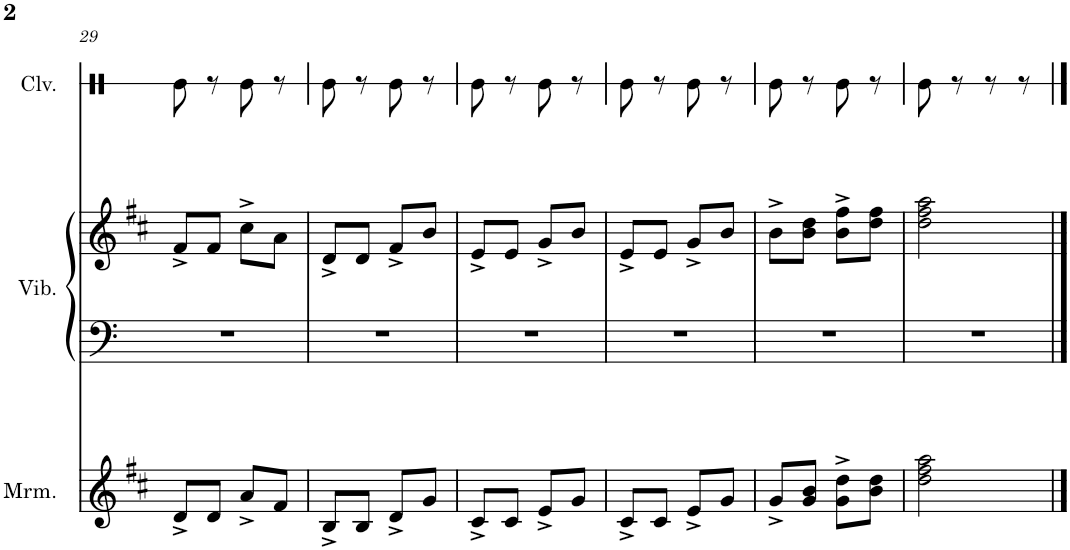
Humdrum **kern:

**kern	**kern	**kern	**kern
*part3	*part2	*part2	*part1
*staff4	*staff3	*staff2	*staff1
*I"Marimba	*I"Vibraphone	*	*I"Claves
*I'Mrm.	*I'Vib.	*	*I'Clv.
!!LO:PB:g=z
*clefG2	*clefF4	*clefG2	*clefX
*k[f#c#]	*	*k[f#c#]	*k[]
*M2/4	*M2/4	*M2/4	*M2/4
=29	=29	=29	=29
8d^/L	2r	8f#^/L	8Re\
8d/J	.	8f#/J	8r
8a^/L	.	8cc#^\L	8Re\
8f#/J	.	8a\J	8r
=30	=30	=30	=30
8B^/L	2r	8d^/L	8Re\
8B/J	.	8d/J	8r
8d^/L	.	8f#^/L	8Re\
8g/J	.	8b/J	8r
=31	=31	=31	=31
8c#^/L	2r	8e^/L	8Re\
8c#/J	.	8e/J	8r
8e^/L	.	8g^/L	8Re\
8g/J	.	8b/J	8r
=32	=32	=32	=32
8c#^/L	2r	8e^/L	8Re\
8c#/J	.	8e/J	8r
8e^/L	.	8g^/L	8Re\
8g/J	.	8b/J	8r
=33	=33	=33	=33
8g^/L	2r	8b^\L	8Re\
8g/ 8b/J	.	8b\ 8dd\J	8r
8g\^ 8dd\^L	.	8b\^ 8ff#\^L	8Re\
8b\ 8dd\J	.	8dd\ 8ff#\J	8r
=34	=34	=34	=34
2dd\ 2ff#\ 2aa\	2r	2dd\ 2ff#\ 2aa\	8Re\
.	.	.	8r
.	.	.	8r
.	.	.	8r
==	==	==	==
*-	*-	*-	*-
